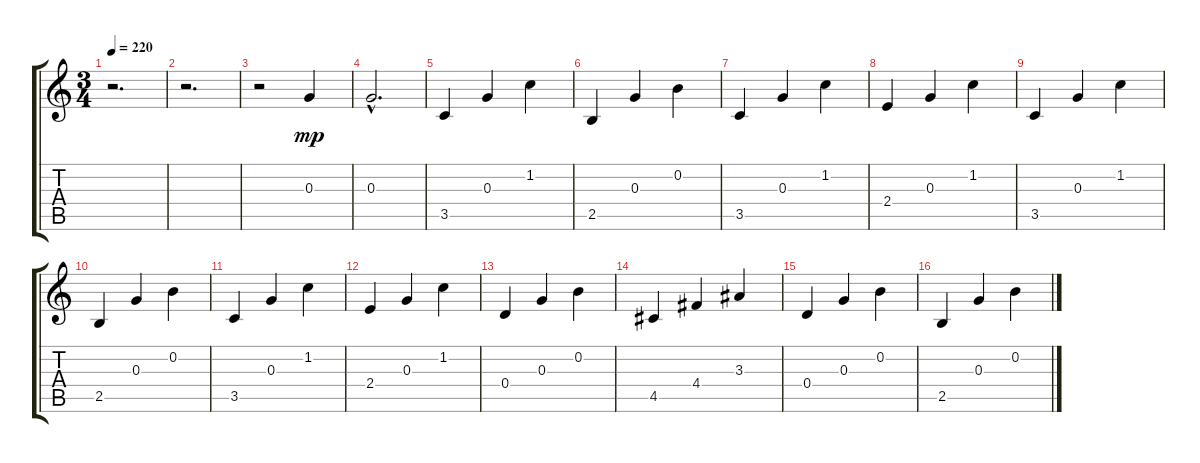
\track "" {instrument electricguitarjazz}
\staff {score tabs}
\tuning (E4 B3 G3 D3 A2 E2) {hide}
\ts (3 4)
\tempo 220
\clef g2
\ks c
r.2{d dy mp instrument electricguitarjazz} |
r.2{d} |
r.2 0.3.4 |
0.3{hac}.2{d} |
3.5.4 0.3.4 1.2.4 |
2.5.4 0.3.4 0.2.4 |
3.5.4 0.3.4 1.2.4 |
2.4.4 0.3.4 1.2.4 |
3.5.4 0.3.4 1.2.4 |
2.5.4 0.3.4 0.2.4 |
3.5.4 0.3.4 1.2.4 |
2.4.4 0.3.4 1.2.4 |
0.4.4 0.3.4 0.2.4 |
4.5.4 4.4.4 3.3.4 |
0.4.4 0.3.4 0.2.4 |
2.5.4 0.3.4 0.2.4
